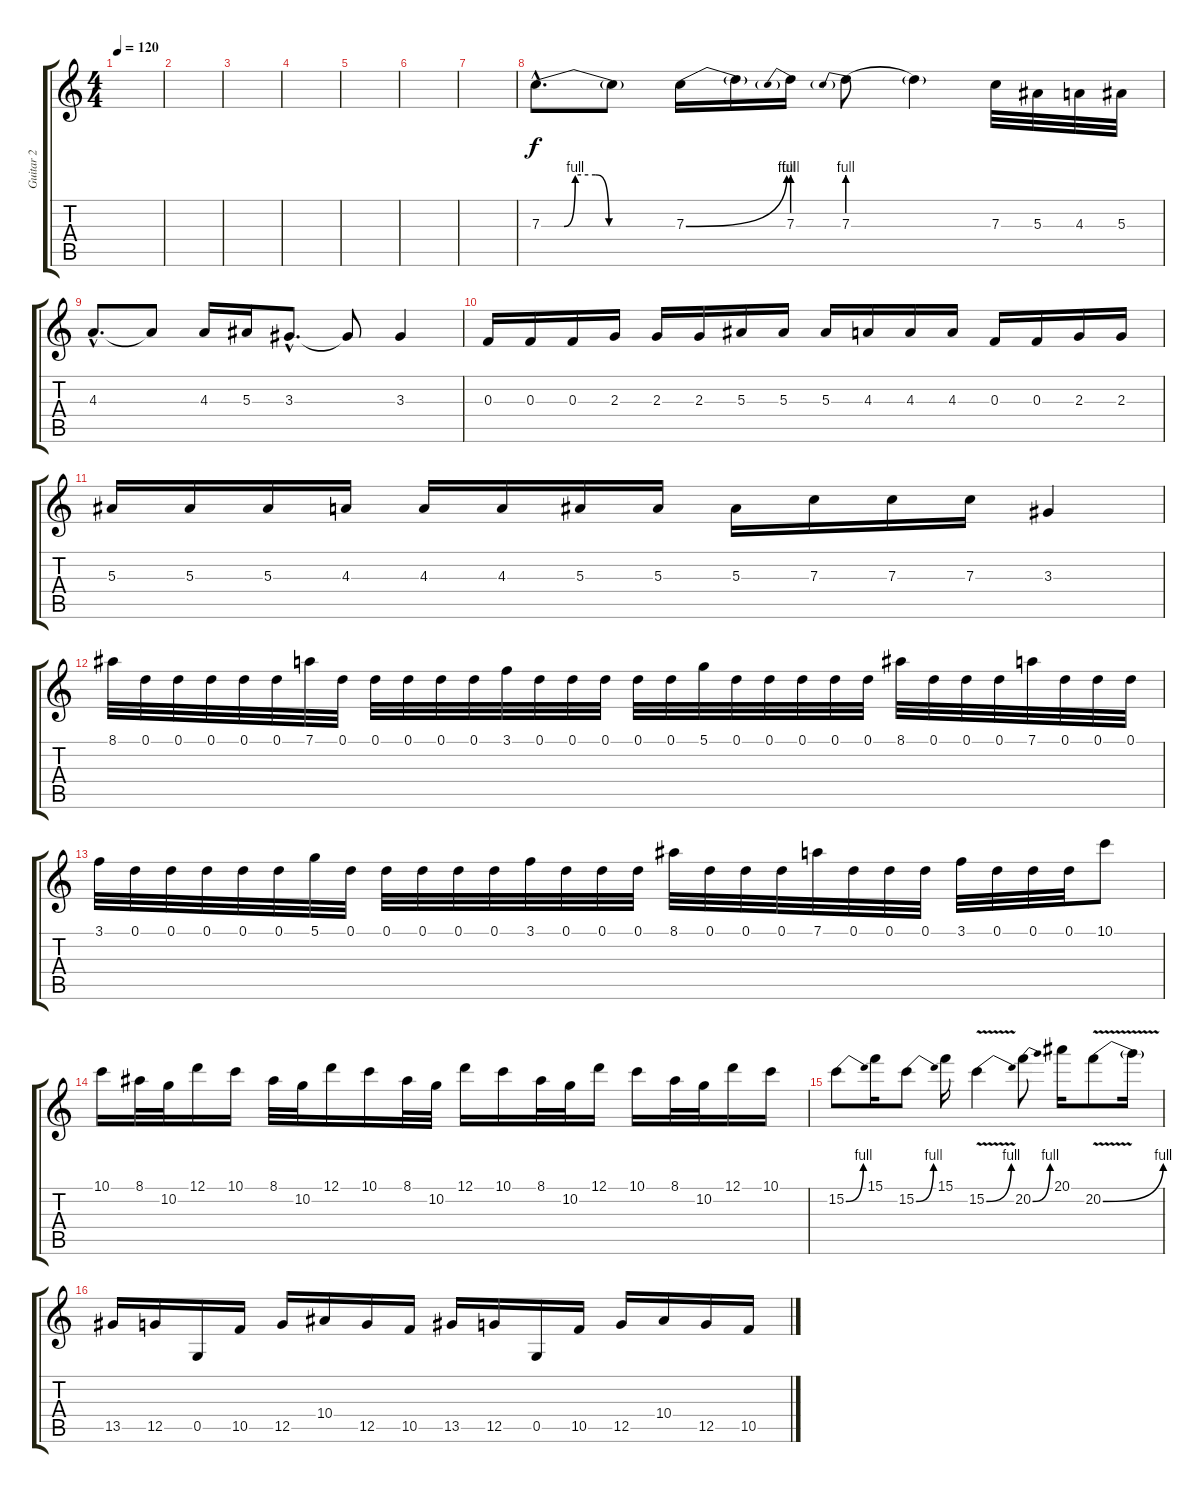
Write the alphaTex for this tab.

\track ("Guitar 2" "Guitar 2") {instrument distortionguitar}
\staff {score tabs}
\tuning (D4 A3 F3 C3 G2 C2) {hide}
\ts (4 4)
\tempo 120
\clef g2
\ks c
|
|
|
|
|
|
|
7.3{be (custom 0 0 10 0 15 4 24 4 30 0 35 0 45 0 60 0) hac}.8{d} 7.3{t}.8 7.3{be (bend 0 0 60 4)}.16 7.3{t}.16 7.3{be (prebend 0 4 60 4)}.16 7.3{be (prebend 0 4 60 4)}.8 7.3{t}.4 7.3.32 5.3.32 4.3.32 5.3.32 |
4.3{hac}.8{d} 4.3{t}.8 4.3.16 5.3.16 3.3{hac}.8{d} 3.3{t}.8 3.3.4{instrument guitarharmonics} |
0.3.16{instrument distortionguitar} 0.3.16 0.3.16 2.3.16 2.3.16 2.3.16 5.3.16 5.3.16 5.3.16 4.3.16 4.3.16 4.3.16 0.3.16 0.3.16 2.3.16 2.3.16 |
5.3.16 5.3.16 5.3.16 4.3.16 4.3.16 4.3.16 5.3.16 5.3.16 5.3.16 7.3.16 7.3.16 7.3.16 3.3.4{instrument guitarharmonics} |
8.1.32{instrument distortionguitar} 0.1.32 0.1.32 0.1.32 0.1.32 0.1.32 7.1.32 0.1.32 0.1.32 0.1.32 0.1.32 0.1.32 3.1.32 0.1.32 0.1.32 0.1.32 0.1.32 0.1.32 5.1.32 0.1.32 0.1.32 0.1.32 0.1.32 0.1.32 8.1.32 0.1.32 0.1.32 0.1.32 7.1.32 0.1.32 0.1.32 0.1.32 |
3.1.32 0.1.32 0.1.32 0.1.32 0.1.32 0.1.32 5.1.32 0.1.32 0.1.32 0.1.32 0.1.32 0.1.32 3.1.32 0.1.32 0.1.32 0.1.32 8.1.32 0.1.32 0.1.32 0.1.32 7.1.32 0.1.32 0.1.32 0.1.32 3.1.32 0.1.32 0.1.32 0.1.32 10.1.8 |
10.1.16 8.1.32 10.2.32 12.1.16 10.1.16 8.1.32 10.2.32 12.1.16 10.1.16 8.1.32 10.2.32 12.1.16 10.1.16 8.1.32 10.2.32 12.1.16 10.1.16 8.1.32 10.2.32 12.1.16 10.1.16 |
15.2{be (bend 0 0 60 4)}.8 15.1.16 15.2{be (bend 0 0 60 4)}.8 15.1.16 15.2{be (bend 0 0 60 4) v}.4 20.2{be (bend 0 0 60 4)}.8 20.1.16 20.2{be (bend 0 0 60 4) v}.8 20.2{t}.16 |
13.5.16 12.5.16 0.5.16 10.5.16 12.5.16 10.4.16 12.5.16 10.5.16 13.5.16 12.5.16 0.5.16 10.5.16 12.5.16 10.4.16 12.5.16 10.5.16
